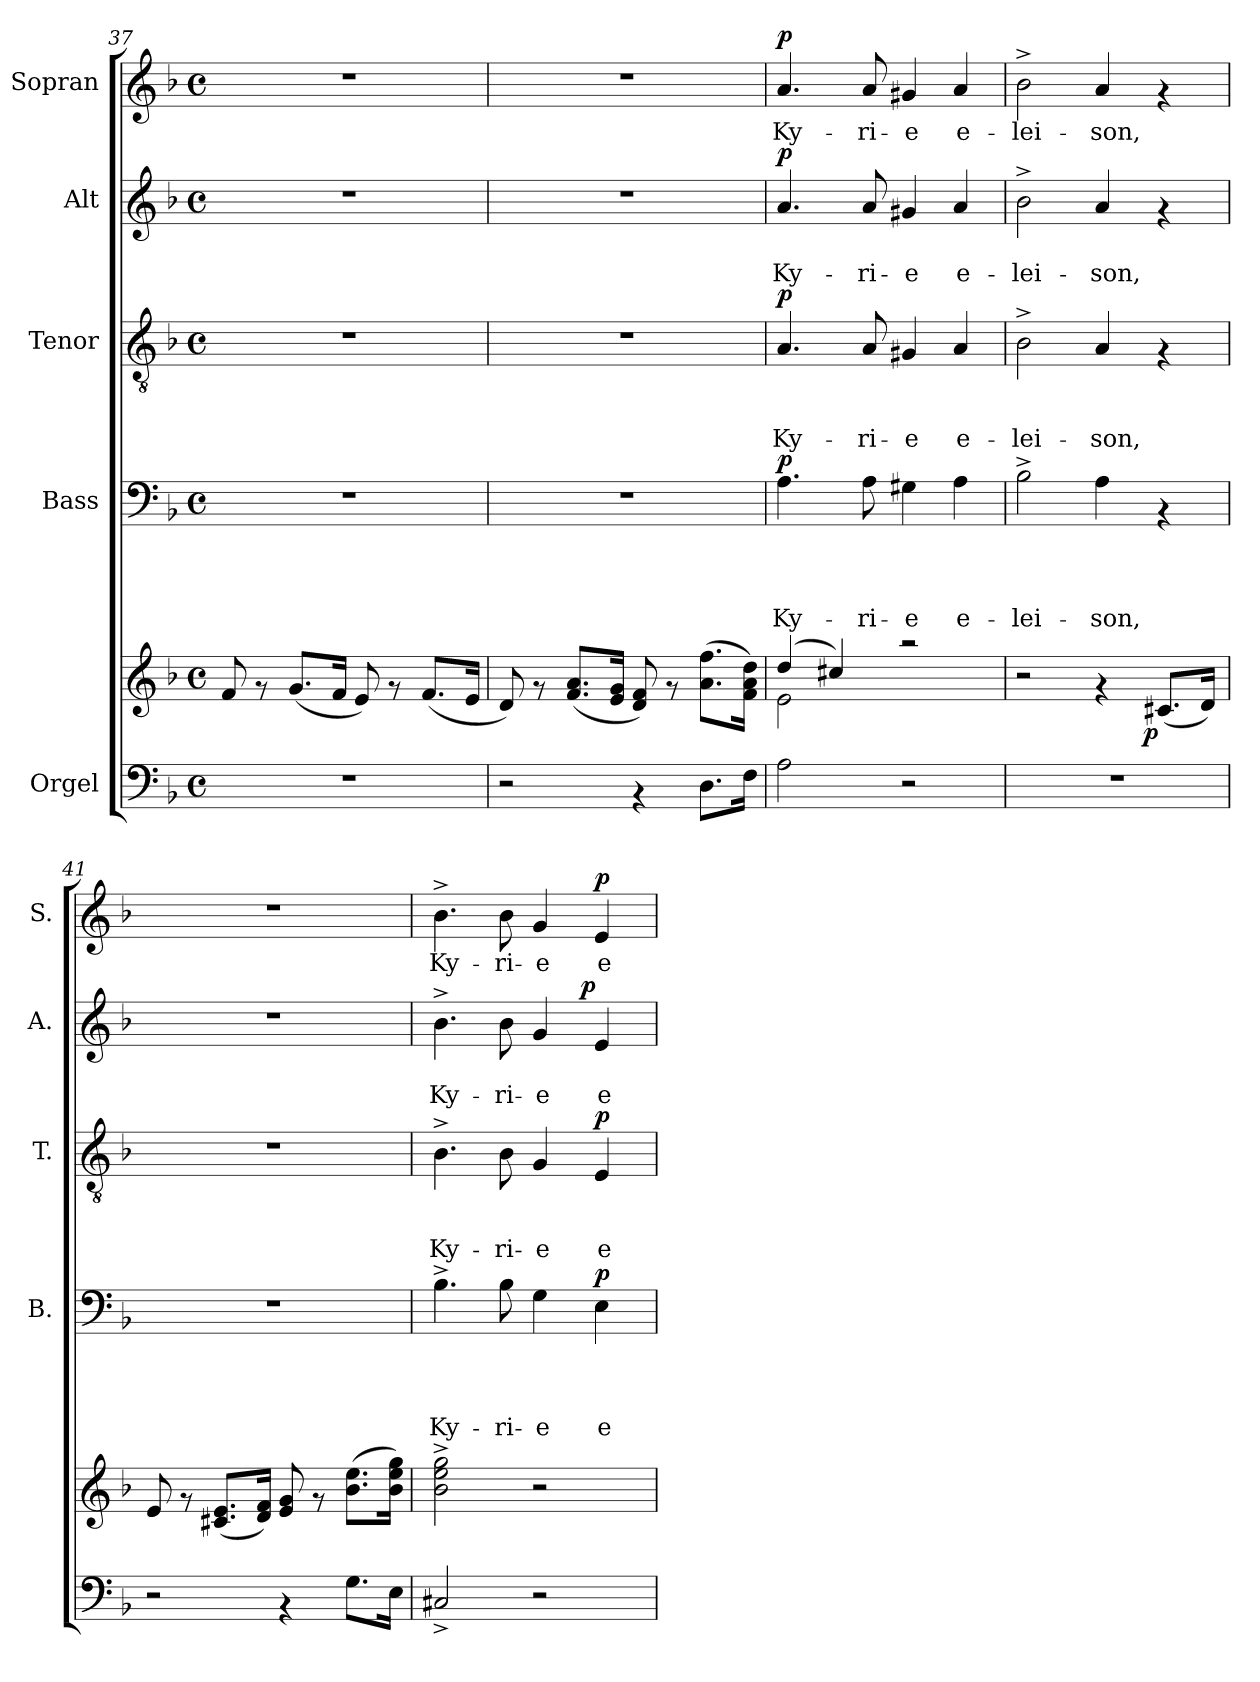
**kern	**kern	**dynam	**kern	**text	**text	**text	**text	**dynam	**kern	**text	**text	**text	**dynam	**kern	**text	**text	**dynam	**kern	**text	**dynam
*part5	*part5	*part5	*part4	*part4	*part4	*part4	*part4	*part4	*part3	*part3	*part3	*part3	*part3	*part2	*part2	*part2	*part2	*part1	*part1	*part1
*staff6	*staff5	*staff5/6	*staff4	*staff4	*staff4	*staff4	*staff4	*staff4	*staff3	*staff3	*staff3	*staff3	*staff3	*staff2	*staff2	*staff2	*staff2	*staff1	*staff1	*staff1
*I"Orgel	*	*	*I"Bass	*	*	*	*	*	*I"Tenor	*	*	*	*	*I"Alt	*	*	*	*I"Sopran	*	*
*	*	*	*I'B.	*	*	*	*	*	*I'T.	*	*	*	*	*I'A.	*	*	*	*I'S.	*	*
*clefF4	*clefG2	*	*clefF4	*	*	*	*	*	*clefGv2	*	*	*	*	*clefG2	*	*	*	*clefG2	*	*
*k[b-]	*k[b-]	*	*k[b-]	*	*	*	*	*	*k[b-]	*	*	*	*	*k[b-]	*	*	*	*k[b-]	*	*
*F:	*F:	*	*F:	*	*	*	*	*	*F:	*	*	*	*	*F:	*	*	*	*F:	*	*
*M4/4	*M4/4	*	*M4/4	*	*	*	*	*	*M4/4	*	*	*	*	*M4/4	*	*	*	*M4/4	*	*
*met(c)	*met(c)	*	*met(c)	*	*	*	*	*	*met(c)	*	*	*	*	*met(c)	*	*	*	*met(c)	*	*
=37	=37	=37	=37	=37	=37	=37	=37	=37	=37	=37	=37	=37	=37	=37	=37	=37	=37	=37	=37	=37
1r	8f/	.	1r	.	.	.	.	.	1r	.	.	.	.	1r	.	.	.	1r	.	.
.	8rf	.	.	.	.	.	.	.	.	.	.	.	.	.	.	.	.	.	.	.
.	(<8.g/L	.	.	.	.	.	.	.	.	.	.	.	.	.	.	.	.	.	.	.
.	16f/Jk	.	.	.	.	.	.	.	.	.	.	.	.	.	.	.	.	.	.	.
.	8e/)	.	.	.	.	.	.	.	.	.	.	.	.	.	.	.	.	.	.	.
.	8rf	.	.	.	.	.	.	.	.	.	.	.	.	.	.	.	.	.	.	.
.	(<8.f/L	.	.	.	.	.	.	.	.	.	.	.	.	.	.	.	.	.	.	.
.	16e/Jk	.	.	.	.	.	.	.	.	.	.	.	.	.	.	.	.	.	.	.
=38	=38	=38	=38	=38	=38	=38	=38	=38	=38	=38	=38	=38	=38	=38	=38	=38	=38	=38	=38	=38
2r	8d/)	.	1r	.	.	.	.	.	1r	.	.	.	.	1r	.	.	.	1r	.	.
.	8rf	.	.	.	.	.	.	.	.	.	.	.	.	.	.	.	.	.	.	.
.	(<8.f/ 8.a/L	.	.	.	.	.	.	.	.	.	.	.	.	.	.	.	.	.	.	.
.	16e/ 16g/Jk	.	.	.	.	.	.	.	.	.	.	.	.	.	.	.	.	.	.	.
4rAA	8d/ 8f/)	.	.	.	.	.	.	.	.	.	.	.	.	.	.	.	.	.	.	.
.	8rf	.	.	.	.	.	.	.	.	.	.	.	.	.	.	.	.	.	.	.
8.D\L	(>8.a\ 8.ff\L	.	.	.	.	.	.	.	.	.	.	.	.	.	.	.	.	.	.	.
16F\Jk	16f\ 16a\ 16dd\Jk)	.	.	.	.	.	.	.	.	.	.	.	.	.	.	.	.	.	.	.
=39	=39	=39	=39	=39	=39	=39	=39	=39	=39	=39	=39	=39	=39	=39	=39	=39	=39	=39	=39	=39
*	*^	*	*	*	*	*	*	*	*	*	*	*	*	*	*	*	*	*	*	*
!	!	!	!	!	!	!	!	!LO:LY:b	!LO:DY:a	!	!	!	!LO:LY:b	!LO:DY:a	!	!	!LO:LY:b	!LO:DY:a	!	!LO:LY:b	!LO:DY:a
2A\	(4dd/	2e\	.	4.A\	.	.	.	Ky-	p	4.A/	.	.	Ky-	p	4.a/	.	Ky-	p	4.a/	Ky-	p
.	4cc#X/)	.	.	.	.	.	.	.	.	.	.	.	.	.	.	.	.	.	.	.	.
!	!	!	!	!	!	!	!	!LO:LY:b	!	!	!	!	!LO:LY:b	!	!	!	!LO:LY:b	!	!	!LO:LY:b	!
.	.	.	.	8A\	.	.	.	-ri-	.	8A/	.	.	-ri-	.	8a/	.	-ri-	.	8a/	-ri-	.
!	!	!	!	!	!	!	!	!LO:LY:b	!	!	!	!	!LO:LY:b	!	!	!	!LO:LY:b	!	!	!LO:LY:b	!
2r	2raa	2ryy	.	4G#X\	.	.	.	-e	.	4G#X/	.	.	-e	.	4g#X/	.	-e	.	4g#X/	-e	.
!	!	!	!	!	!	!	!	!LO:LY:b	!	!	!	!	!LO:LY:b	!	!	!	!LO:LY:b	!	!	!LO:LY:b	!
.	.	.	.	4A\	.	.	.	e-	.	4A/	.	.	e-	.	4a/	.	e-	.	4a/	e-	.
=40	=40	=40	=40	=40	=40	=40	=40	=40	=40	=40	=40	=40	=40	=40	=40	=40	=40	=40	=40	=40	=40
!	!	!	!	!	!	!	!	!LO:LY:b	!	!	!	!	!LO:LY:b	!	!	!	!LO:LY:b	!	!	!LO:LY:b	!
1r	2r	2ryy	.	2B-^>\	.	.	.	-lei-	.	2B-^>\	.	.	-lei-	.	2b-^>\	.	-lei-	.	2b-^>\	-lei-	.
!	!	!	!	!	!	!	!	!LO:LY:b	!	!	!	!	!LO:LY:b	!	!	!	!LO:LY:b	!	!	!LO:LY:b	!
.	4rf	8..ryy	.	4A\	.	.	.	-son,	.	4A/	.	.	-son,	.	4a/	.	-son,	.	4a/	-son,	.
!	!	!	!LO:DY:b	!	!	!	!	!	!	!	!	!	!	!	!	!	!	!	!	!	!
.	.	4ryy	p	.	.	.	.	.	.	.	.	.	.	.	.	.	.	.	.	.	.
.	(<8.c#X/L	.	.	4rAA	.	.	.	.	.	4rF	.	.	.	.	4rf	.	.	.	4rf	.	.
.	16d/Jk)	.	.	.	.	.	.	.	.	.	.	.	.	.	.	.	.	.	.	.	.
.	.	32ryy	.	.	.	.	.	.	.	.	.	.	.	.	.	.	.	.	.	.	.
*	*v	*v	*	*	*	*	*	*	*	*	*	*	*	*	*	*	*	*	*	*	*
!!LO:PB:g=z
=41	=41	=41	=41	=41	=41	=41	=41	=41	=41	=41	=41	=41	=41	=41	=41	=41	=41	=41	=41	=41
2r	8e/	.	1r	.	.	.	.	.	1r	.	.	.	.	1r	.	.	.	1r	.	.
.	8rf	.	.	.	.	.	.	.	.	.	.	.	.	.	.	.	.	.	.	.
.	(<8.c#X/ 8.e/L	.	.	.	.	.	.	.	.	.	.	.	.	.	.	.	.	.	.	.
.	16d/ 16f/Jk)	.	.	.	.	.	.	.	.	.	.	.	.	.	.	.	.	.	.	.
4rAA	8e/ 8g/	.	.	.	.	.	.	.	.	.	.	.	.	.	.	.	.	.	.	.
.	8rf	.	.	.	.	.	.	.	.	.	.	.	.	.	.	.	.	.	.	.
8.G\L	(>8.b-\ 8.ee\L	.	.	.	.	.	.	.	.	.	.	.	.	.	.	.	.	.	.	.
16E\Jk	16b-\ 16ee\ 16gg\Jk)	.	.	.	.	.	.	.	.	.	.	.	.	.	.	.	.	.	.	.
=42	=42	=42	=42	=42	=42	=42	=42	=42	=42	=42	=42	=42	=42	=42	=42	=42	=42	=42	=42	=42
!	!	!	!	!	!	!	!LO:LY:b	!	!	!	!	!LO:LY:b	!	!	!	!LO:LY:b	!	!	!LO:LY:b	!
*	*	*	*	*	*	*	*	*	*	*	*	*	*	*^	*	*	*	*	*	*
2C#X^</	2b-\^> 2ee\^> 2gg\^>	.	4.B-^>\	.	.	.	Ky-	.	4.B-^>\	.	.	Ky-	.	4.b-^>\	2ryy	.	Ky-	.	4.b-^>\	Ky-	.
!	!	!	!	!	!	!	!LO:LY:b	!	!	!	!	!LO:LY:b	!	!	!	!	!LO:LY:b	!	!	!LO:LY:b	!
.	.	.	8B-\	.	.	.	-ri-	.	8B-\	.	.	-ri-	.	8b-\	.	.	-ri-	.	8b-\	-ri-	.
!	!	!	!	!	!	!	!LO:LY:b	!	!	!	!	!LO:LY:b	!	!	!	!	!LO:LY:b	!	!	!LO:LY:b	!
2r	2r	.	4G\	.	.	.	-e	.	4G/	.	.	-e	.	4g/	8..ryy	.	-e	.	4g/	-e	.
!	!	!	!	!	!	!	!	!	!	!	!	!	!	!	!	!	!	!LO:DY:a	!	!	!
.	.	.	.	.	.	.	.	.	.	.	.	.	.	.	4ryy	.	.	p	.	.	.
!	!	!	!	!	!	!	!LO:LY:b	!LO:DY:a	!	!	!	!LO:LY:b	!LO:DY:a	!	!	!	!LO:LY:b	!	!	!LO:LY:b	!LO:DY:a
.	.	.	4E\	.	.	.	e-	p	4E/	.	.	e-	p	4e/	.	.	e-	.	4e/	e-	p
.	.	.	.	.	.	.	.	.	.	.	.	.	.	.	32ryy	.	.	.	.	.	.
*	*	*	*	*	*	*	*	*	*	*	*	*	*	*v	*v	*	*	*	*	*	*
=	=	=	=	=	=	=	=	=	=	=	=	=	=	=	=	=	=	=	=	=
*-	*-	*-	*-	*-	*-	*-	*-	*-	*-	*-	*-	*-	*-	*-	*-	*-	*-	*-	*-	*-
